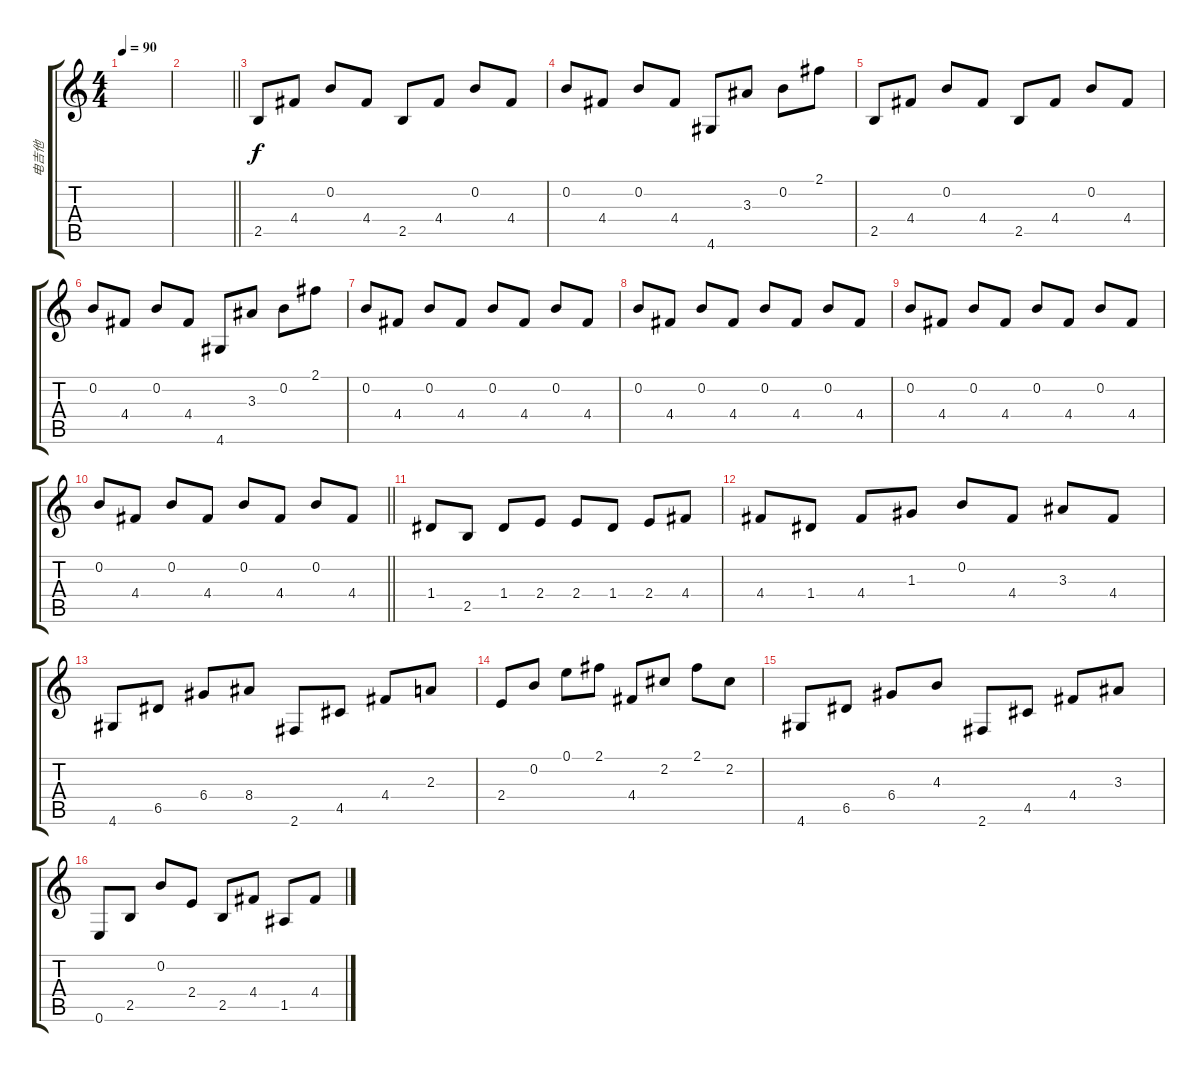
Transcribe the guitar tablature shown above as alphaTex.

\track ("电吉他" "电吉他") {instrument distortionguitar}
\staff {score tabs}
\tuning (E4 B3 G3 D3 A2 E2) {hide}
\ts (4 4)
\tempo 90
\clef g2
\ks c
|
\barLineRight lightlight
|
2.5.8{volume 8} 4.4.8 0.2.8 4.4.8 2.5.8 4.4.8 0.2.8 4.4.8 |
0.2.8 4.4.8 0.2.8 4.4.8 4.6.8 3.3.8 0.2.8 2.1.8 |
2.5.8 4.4.8 0.2.8 4.4.8 2.5.8 4.4.8 0.2.8 4.4.8 |
0.2.8 4.4.8 0.2.8 4.4.8 4.6.8 3.3.8 0.2.8 2.1.8 |
0.2.8 4.4.8 0.2.8 4.4.8 0.2.8 4.4.8 0.2.8 4.4.8 |
0.2.8 4.4.8 0.2.8 4.4.8 0.2.8 4.4.8 0.2.8 4.4.8 |
0.2.8 4.4.8 0.2.8 4.4.8 0.2.8 4.4.8 0.2.8 4.4.8 |
\barLineRight lightlight
0.2.8 4.4.8 0.2.8 4.4.8 0.2.8 4.4.8 0.2.8 4.4.8 |
1.4.8 2.5.8 1.4.8 2.4.8 2.4.8 1.4.8 2.4.8 4.4.8 |
4.4.8 1.4.8 4.4.8 1.3.8 0.2.8 4.4.8 3.3.8 4.4.8 |
4.6.8 6.5.8 6.4.8 8.4.8 2.6.8 4.5.8 4.4.8 2.3.8 |
2.4.8 0.2.8 0.1.8 2.1.8 4.4.8 2.2.8 2.1.8 2.2.8 |
4.6.8 6.5.8 6.4.8 4.3.8 2.6.8 4.5.8 4.4.8 3.3.8 |
0.6.8 2.5.8 0.2.8 2.4.8 2.5.8 4.4.8 1.5.8 4.4.8
